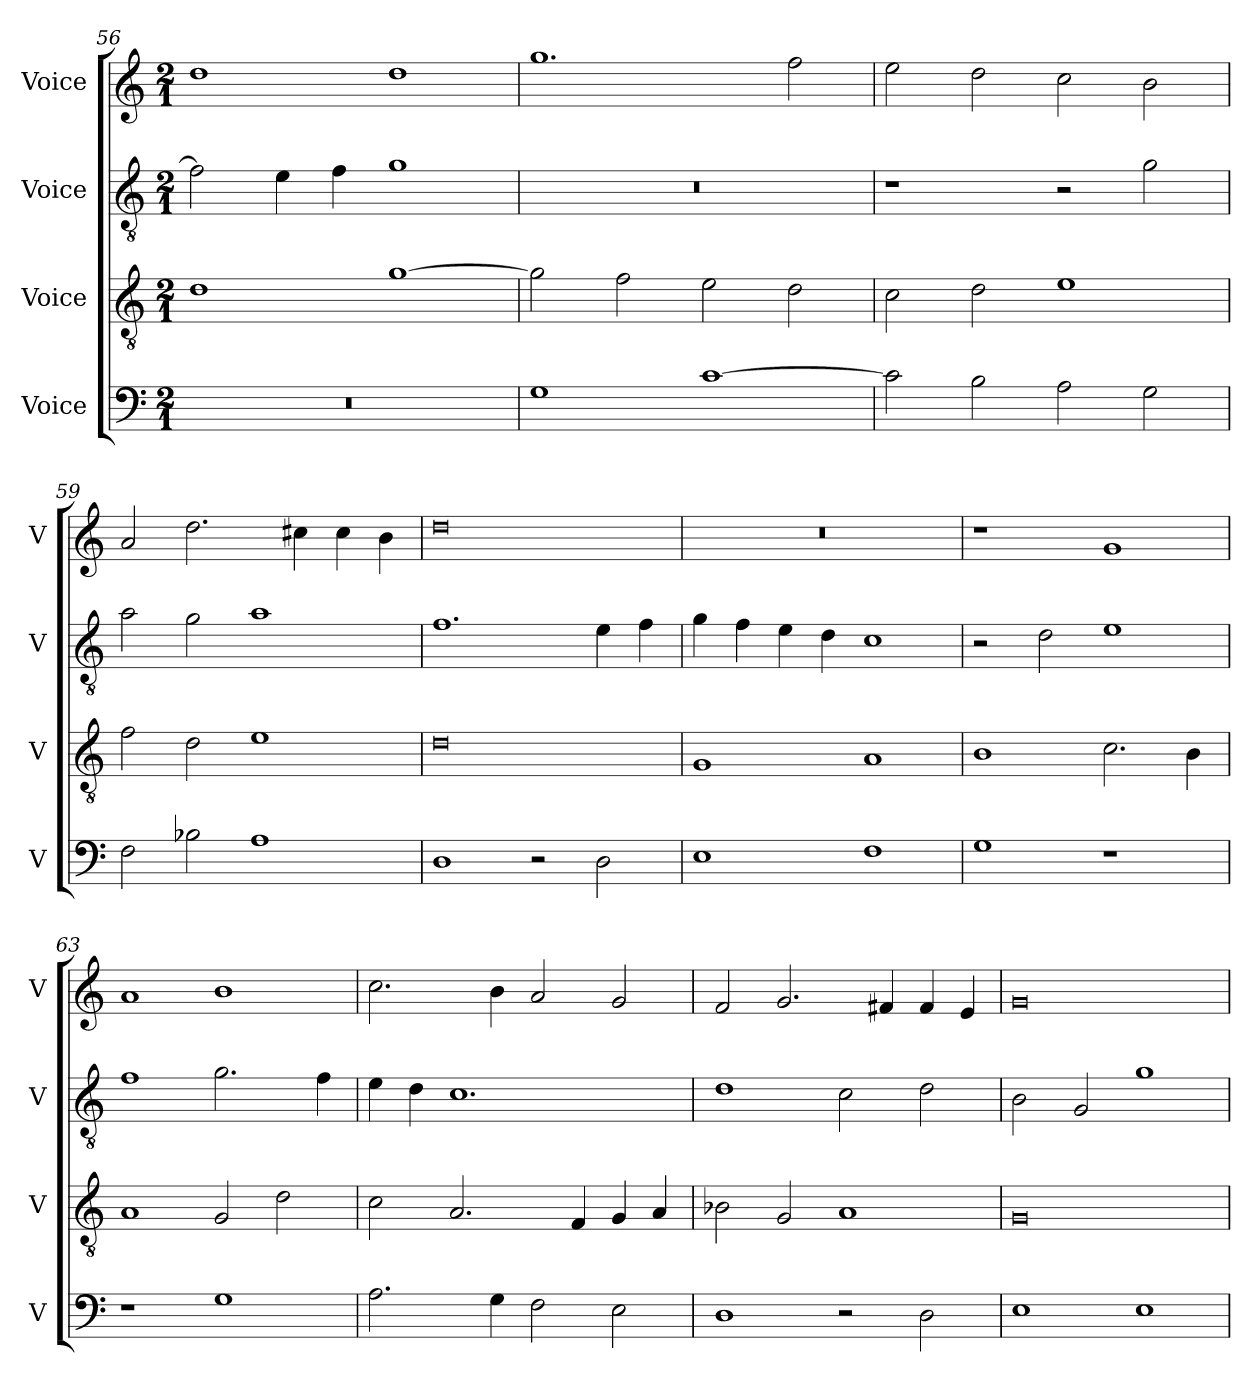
**kern	**kern	**kern	**kern
*part4	*part3	*part2	*part1
*staff4	*staff3	*staff2	*staff1
*I"Voice	*I"Voice	*I"Voice	*I"Voice
*I'V	*I'V	*I'V	*I'V
*clefF4	*clefGv2	*clefGv2	*clefG2
*k[]	*k[]	*k[]	*k[]
*M2/1	*M2/1	*M2/1	*M2/1
=56	=56	=56	=56
0r	1d	2f\]	1dd
.	.	4e\	.
.	.	4f\	.
.	[1g	1g	1dd
=57	=57	=57	=57
1G	2g\]	0r	1.gg
.	2f\	.	.
[1c	2e\	.	.
.	2d\	.	2ff\
=58	=58	=58	=58
2c\]	2c\	1r	2ee\
2B\	2d\	.	2dd\
2A\	1e	2r	2cc\
2G\	.	2g\	2b\
=59	=59	=59	=59
2F\	2f\	2a\	2a/
2B-X\	2d\	2g\	2.dd\
1A	1e	1a	.
.	.	.	4cc#X\
.	.	.	4cc#\
.	.	.	4b\
!!LO:PB:g=z
=60	=60	=60	=60
1D	0d	1.f	0dd
2r	.	.	.
2D\	.	4e\	.
.	.	4f\	.
=61	=61	=61	=61
1E	1G	4g\	0r
.	.	4f\	.
.	.	4e\	.
.	.	4d\	.
1F	1A	1c	.
=62	=62	=62	=62
1G	1B	2r	1r
.	.	2d\	.
1r	2.c\	1e	1g
.	4B\	.	.
=63	=63	=63	=63
1r	1A	1f	1a
1G	2G/	2.g\	1b
.	2d\	.	.
.	.	4f\	.
=64	=64	=64	=64
2.A\	2c\	4e\	2.cc\
.	.	4d\	.
.	2.A/	1.c	.
4G\	.	.	4b\
2F\	.	.	2a/
.	4F/	.	.
2E\	4G/	.	2g/
.	4A/	.	.
=65	=65	=65	=65
1D	2B-X\	1d	2f/
.	2G/	.	2.g/
2r	1A	2c\	.
.	.	.	4f#X/
2D\	.	2d\	4f#/
.	.	.	4e/
!!LO:LB:g=z
=66	=66	=66	=66
1E	0G	2B\	0g
.	.	2G/	.
1E	.	1g	.
=	=	=	=
*-	*-	*-	*-
